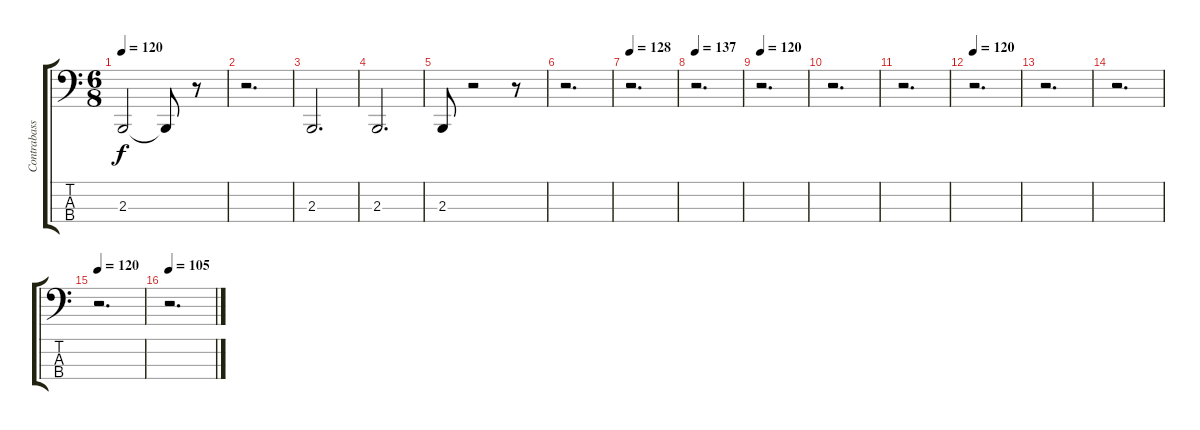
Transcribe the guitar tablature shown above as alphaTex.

\track ("Contrabasses" "Contrabass") {instrument pizzicatostrings}
\staff {score tabs}
\tuning (G2 D2 A1 E1) {hide}
\ts (6 8)
\tempo 120
\clef f4
\ks c
2.3.2{dy f} 2.3{t}.8 r.8 |
r.2{d} |
2.3.2{d} |
2.3.2{d} |
2.3.8 r.2 r.8 |
r.2{d} |
\tempo 128
r.2{d} |
\tempo 137
r.2{d} |
\tempo 120
r.2{d} |
r.2{d} |
r.2{d} |
\tempo 120
r.2{d} |
r.2{d} |
r.2{d} |
\tempo 120
r.2{d} |
\tempo 105
r.2{d}
